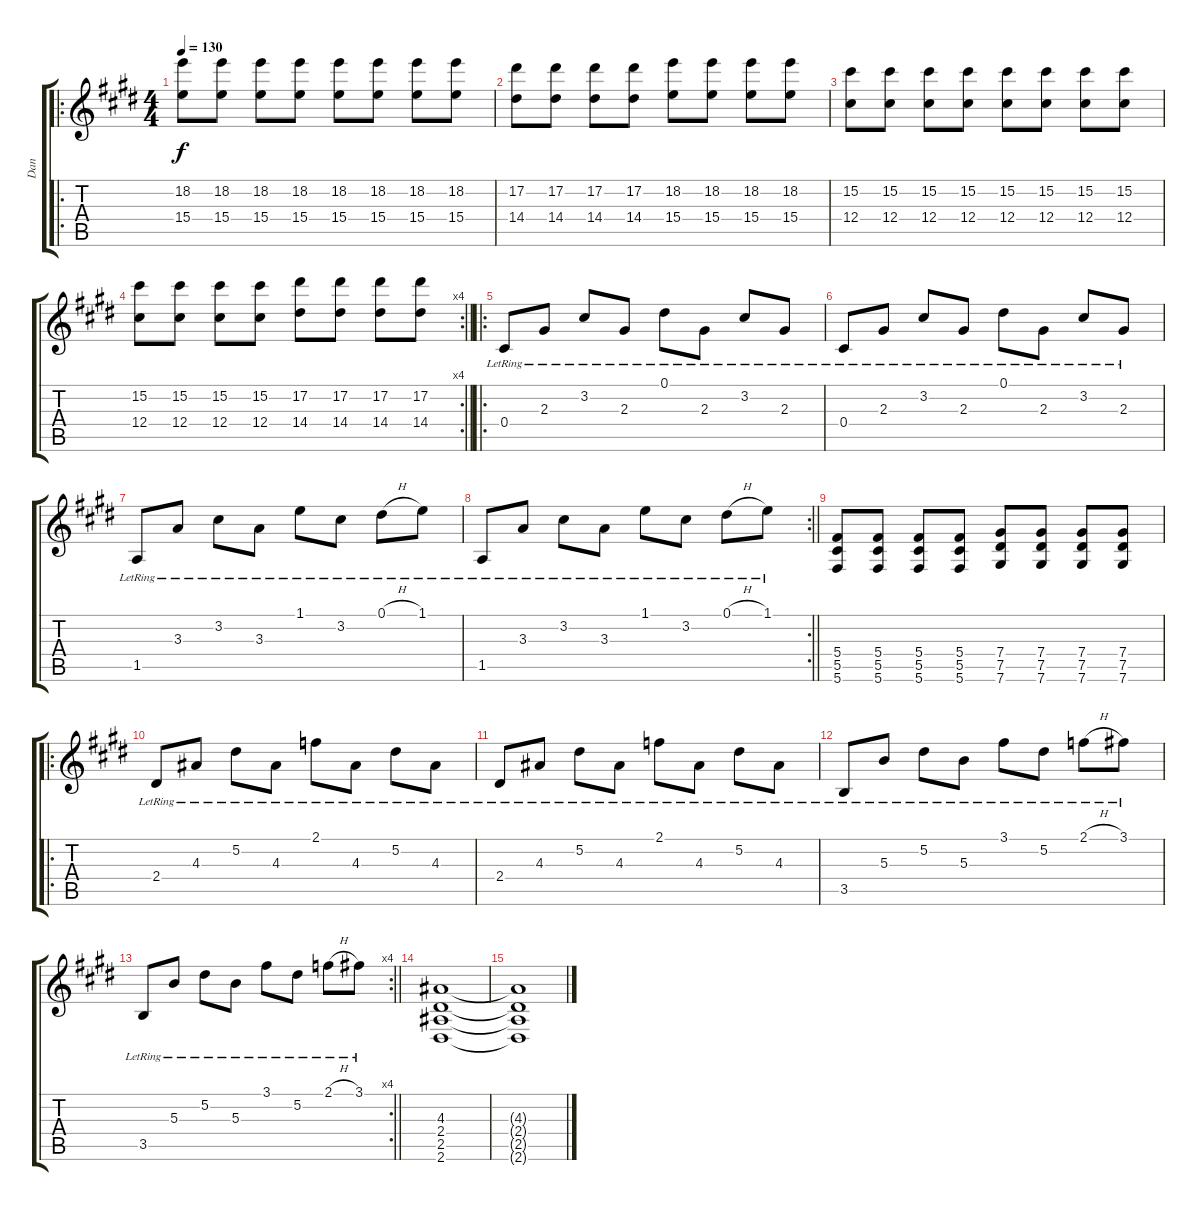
\track ("Dan" "Dan") {instrument distortionguitar}
\staff {score tabs}
\tuning (Eb4 Bb3 Gb3 Db3 Ab2 Db2) {hide}
\ro
\ts (4 4)
\tempo 130
\clef g2
\ks c#minor
(18.2 15.4).8{dy f} (18.2 15.4).8 (18.2 15.4).8 (18.2 15.4).8 (18.2 15.4).8 (18.2 15.4).8 (18.2 15.4).8 (18.2 15.4).8 |
(17.2 14.4).8 (17.2 14.4).8 (17.2 14.4).8 (17.2 14.4).8 (18.2 15.4).8 (18.2 15.4).8 (18.2 15.4).8 (18.2 15.4).8 |
(15.2 12.4).8 (15.2 12.4).8 (15.2 12.4).8 (15.2 12.4).8 (15.2 12.4).8 (15.2 12.4).8 (15.2 12.4).8 (15.2 12.4).8 |
\rc 4
\barLineRight lightlight
(15.2 12.4).8 (15.2 12.4).8 (15.2 12.4).8 (15.2 12.4).8 (17.2 14.4).8 (17.2 14.4).8 (17.2 14.4).8 (17.2 14.4).8 |
\ro
0.4{lr}.8{instrument distortionguitar} 2.3{lr}.8 3.2{lr}.8 2.3{lr}.8 0.1{lr}.8 2.3{lr}.8 3.2{lr}.8 2.3{lr}.8 |
0.4{lr}.8{instrument distortionguitar} 2.3{lr}.8 3.2{lr}.8 2.3{lr}.8 0.1{lr}.8 2.3{lr}.8 3.2{lr}.8 2.3{lr}.8 |
1.5{lr}.8 3.3{lr}.8 3.2{lr}.8 3.3{lr}.8 1.1{lr}.8 3.2{lr}.8 0.1{h lr}.8 1.1{lr}.8 |
\rc 2
\barLineRight lightlight
1.5{lr}.8 3.3{lr}.8 3.2{lr}.8 3.3{lr}.8 1.1{lr}.8 3.2{lr}.8 0.1{h lr}.8 1.1{lr}.8 |
(5.4 5.5 5.6).8 (5.4 5.5 5.6).8 (5.4 5.5 5.6).8 (5.4 5.5 5.6).8 (7.4 7.5 7.6).8 (7.4 7.5 7.6).8 (7.4 7.5 7.6).8 (7.4 7.5 7.6).8 |
\ro
\ks e
2.4{lr}.8{instrument distortionguitar} 4.3{lr}.8 5.2{lr}.8 4.3{lr}.8 2.1{lr}.8 4.3{lr}.8 5.2{lr}.8 4.3{lr}.8 |
2.4{lr}.8{instrument distortionguitar} 4.3{lr}.8 5.2{lr}.8 4.3{lr}.8 2.1{lr}.8 4.3{lr}.8 5.2{lr}.8 4.3{lr}.8 |
3.5{lr}.8 5.3{lr}.8 5.2{lr}.8 5.3{lr}.8 3.1{lr}.8 5.2{lr}.8 2.1{h lr}.8 3.1{lr}.8 |
\rc 4
\barLineRight lightlight
3.5{lr}.8 5.3{lr}.8 5.2{lr}.8 5.3{lr}.8 3.1{lr}.8 5.2{lr}.8 2.1{h lr}.8 3.1{lr}.8 |
(4.3 2.4 2.5 2.6).1 |
(4.3{t} 2.4{t} 2.5{t} 2.6{t}).1
